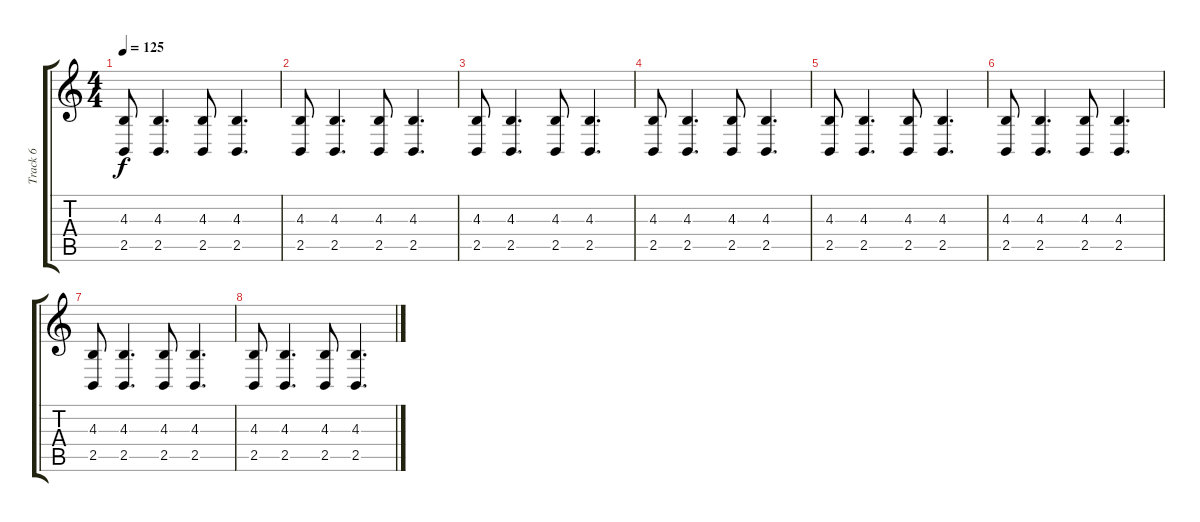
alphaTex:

\track ("Track 6" "Track 6") {instrument lead6voice}
\staff {score tabs}
\tuning (E4 B3 G3 D3 A2 E2) {hide}
\ts (4 4)
\tempo 125
\clef g2
\ks c
(4.3 2.5).8{dy f} (4.3 2.5).4{d} (4.3 2.5).8 (4.3 2.5).4{d} |
(4.3 2.5).8 (4.3 2.5).4{d} (4.3 2.5).8 (4.3 2.5).4{d} |
(4.3 2.5).8 (4.3 2.5).4{d} (4.3 2.5).8 (4.3 2.5).4{d} |
(4.3 2.5).8 (4.3 2.5).4{d} (4.3 2.5).8 (4.3 2.5).4{d} |
(4.3 2.5).8 (4.3 2.5).4{d} (4.3 2.5).8 (4.3 2.5).4{d} |
(4.3 2.5).8 (4.3 2.5).4{d} (4.3 2.5).8 (4.3 2.5).4{d} |
(4.3 2.5).8 (4.3 2.5).4{d} (4.3 2.5).8 (4.3 2.5).4{d} |
(4.3 2.5).8 (4.3 2.5).4{d} (4.3 2.5).8 (4.3 2.5).4{d}
